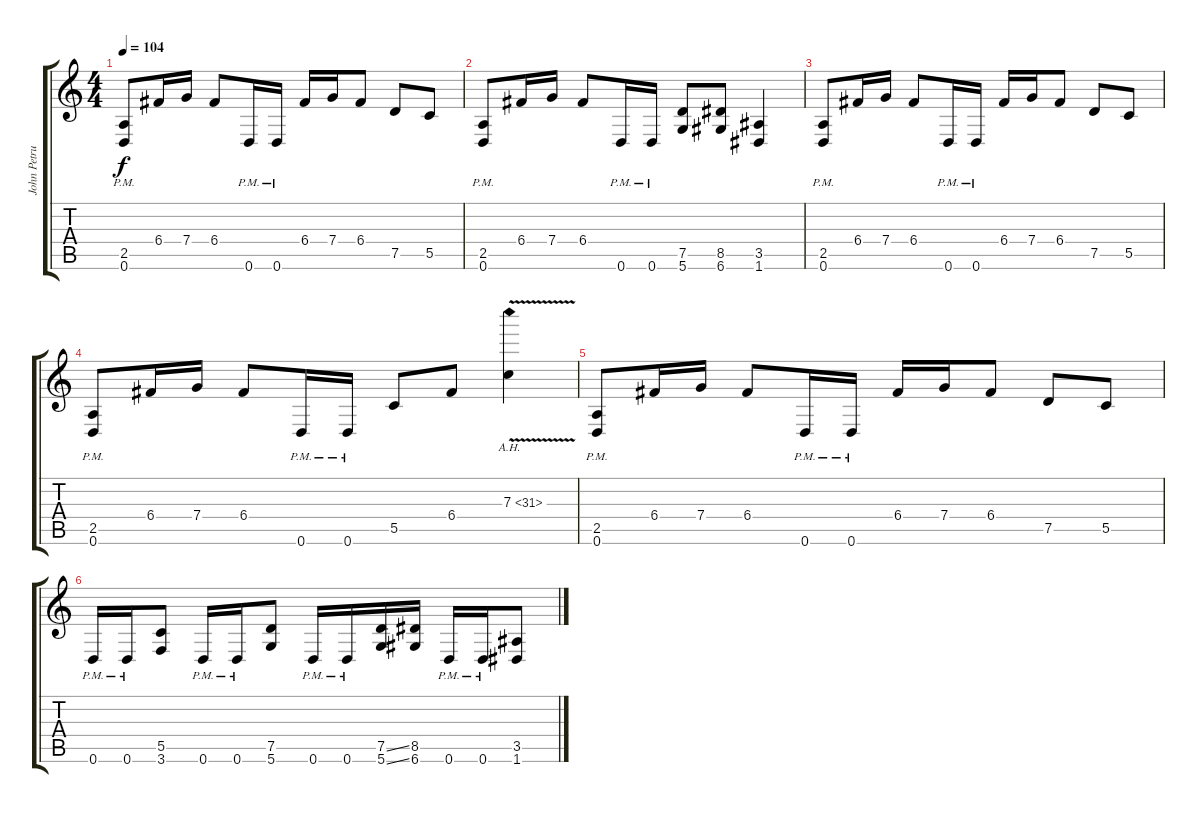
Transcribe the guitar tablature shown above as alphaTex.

\track ("John Petrucci Lead" "John Petru") {instrument electricguitarclean}
\staff {score tabs}
\tuning (D4 A3 F3 C3 G2 D2) {hide}
\ts (4 4)
\tempo 104
\clef g2
\ks c
(2.5 0.6{pm}).8{dy f} 6.4.16 7.4.16 6.4.8 0.6{pm}.16 0.6{pm}.16 6.4.16 7.4.16 6.4.8 7.5.8 5.5.8 |
(2.5 0.6{pm}).8 6.4.16 7.4.16 6.4.8 0.6{pm}.16 0.6{pm}.16 (7.5 5.6).8 (8.5 6.6).8 (3.5 1.6).4 |
(2.5 0.6{pm}).8 6.4.16 7.4.16 6.4.8 0.6{pm}.16 0.6{pm}.16 6.4.16 7.4.16 6.4.8 7.5.8 5.5.8 |
(2.5 0.6{pm}).8 6.4.16 7.4.16 6.4.8 0.6{pm}.16 0.6{pm}.16 5.5.8 6.4.8 7.3{ah 24 v}.4 |
(2.5 0.6{pm}).8 6.4.16 7.4.16 6.4.8 0.6{pm}.16 0.6{pm}.16 6.4.16 7.4.16 6.4.8 7.5.8 5.5.8 |
0.6{pm}.16 0.6{pm}.16 (5.5 3.6).8 0.6{pm}.16 0.6{pm}.16 (7.5 5.6).8 0.6{pm}.16 0.6{pm}.16 (7.5{ss} 5.6{ss}).16 (8.5 6.6).16 0.6{pm}.16 0.6{pm}.16 (3.5 1.6).8
